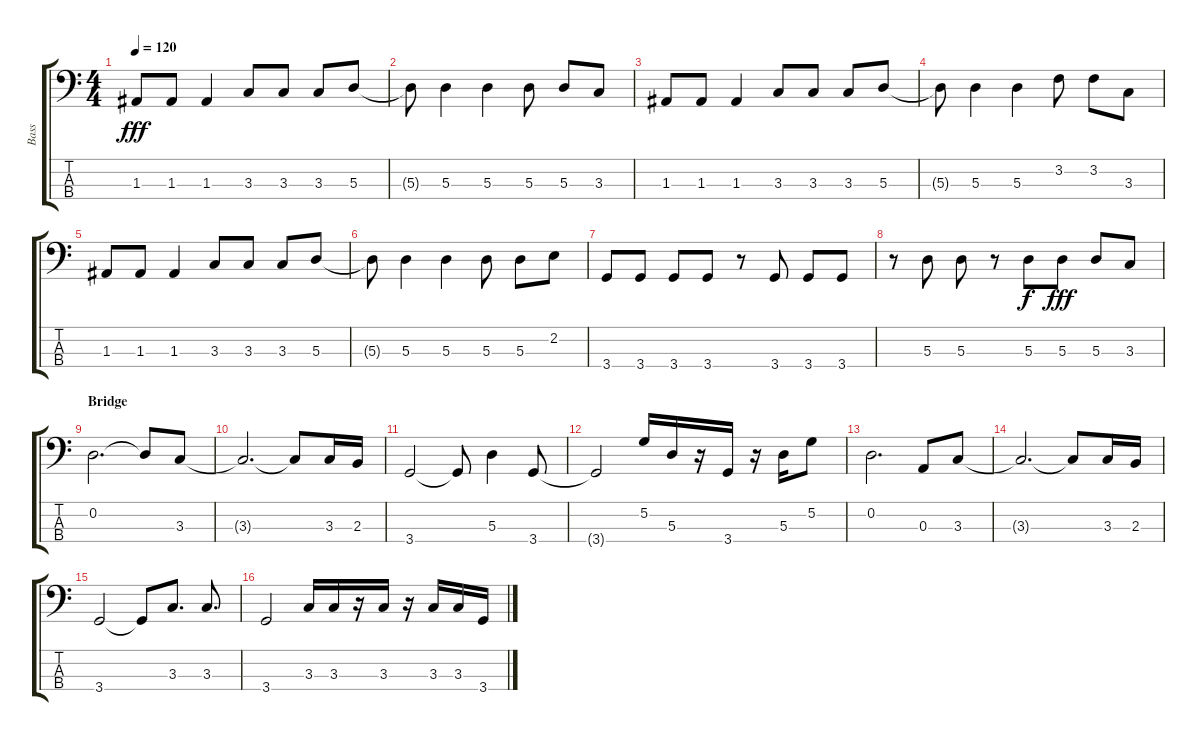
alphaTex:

\track ("Bass" "Bass") {instrument electricbassfinger}
\staff {score tabs}
\tuning (G2 D2 A1 E1) {hide}
\ts (4 4)
\tempo 120
\clef f4
\ks c
1.3.8{dy fff} 1.3.8 1.3.4 3.3.8 3.3.8 3.3.8 5.3.8 |
5.3{t}.8 5.3.4 5.3.4 5.3.8 5.3.8 3.3.8 |
1.3.8 1.3.8 1.3.4 3.3.8 3.3.8 3.3.8 5.3.8 |
5.3{t}.8 5.3.4 5.3.4 3.2.8 3.2.8 3.3.8 |
1.3.8 1.3.8 1.3.4 3.3.8 3.3.8 3.3.8 5.3.8 |
5.3{t}.8 5.3.4 5.3.4 5.3.8 5.3.8 2.2.8 |
3.4.8 3.4.8 3.4.8 3.4.8 r.8 3.4.8 3.4.8 3.4.8 |
r.8 5.3.8 5.3.8 r.8 5.3.8{dy f} 5.3.8{dy fff} 5.3.8 3.3.8 |
\section ("" "Bridge")
0.2.2{d} 0.2{t}.8 3.3.8 |
3.3{t}.2{d} 3.3{t}.8 3.3.16 2.3.16 |
3.4.2 3.4{t}.8 5.3.4 3.4.8 |
3.4{t}.2 5.2.16 5.3.16 r.16 3.4.16 r.16 5.3.16 5.2.8 |
0.2.2{d} 0.3.8 3.3.8 |
3.3{t}.2{d} 3.3{t}.8 3.3.16 2.3.16 |
3.4.2 3.4{t}.8 3.3.8{d} 3.3.8{d} |
3.4.2 3.3.16 3.3.16 r.16 3.3.16 r.16 3.3.16 3.3.16 3.4.16
